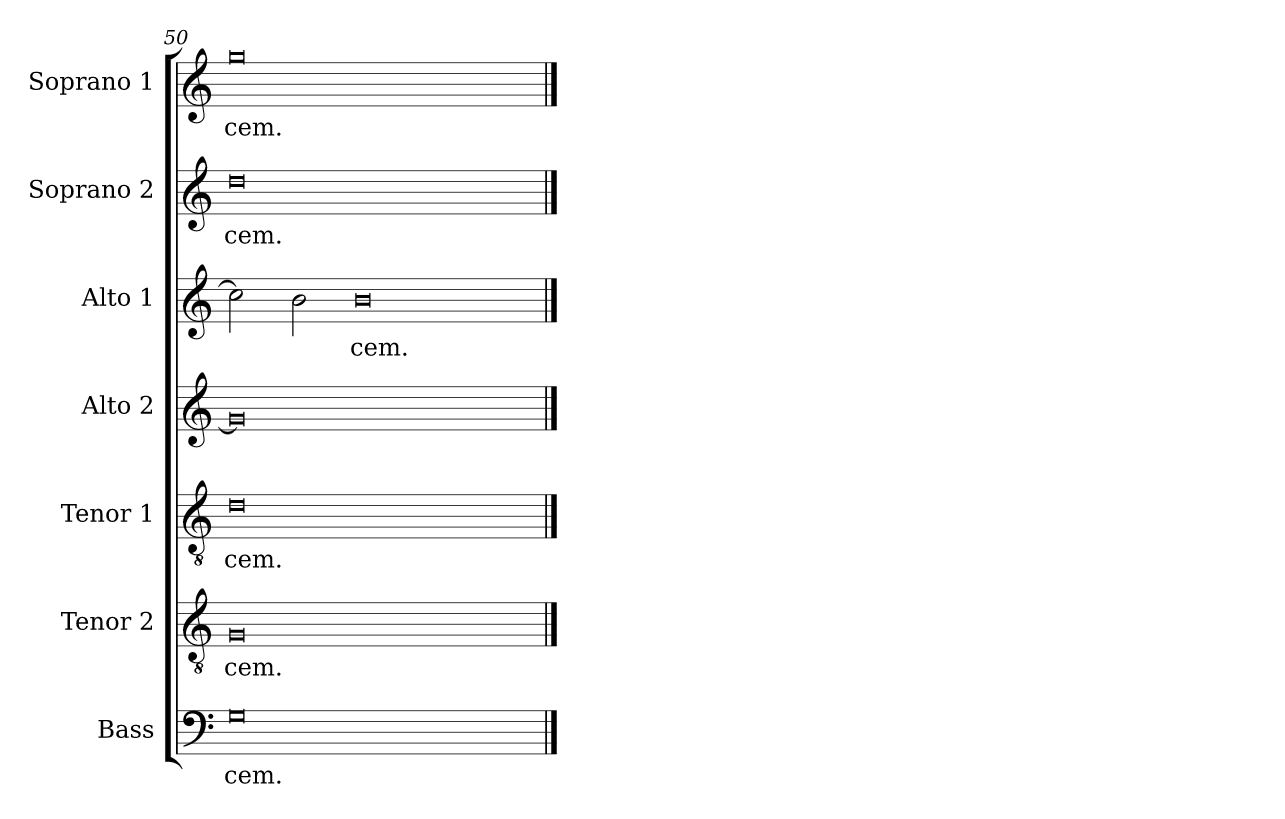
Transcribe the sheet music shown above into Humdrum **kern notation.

**kern	**text	**kern	**text	**kern	**text	**kern	**kern	**text	**kern	**text	**kern	**text
*part7	*part7	*part6	*part6	*part5	*part5	*part4	*part3	*part3	*part2	*part2	*part1	*part1
*staff7	*staff7	*staff6	*staff6	*staff5	*staff5	*staff4	*staff3	*staff3	*staff2	*staff2	*staff1	*staff1
*I"Bass	*	*I"Tenor 2	*	*I"Tenor 1	*	*I"Alto 2	*I"Alto 1	*	*I"Soprano 2	*	*I"Soprano 1	*
*clefF4	*	*clefGv2	*	*clefGv2	*	*clefG2	*clefG2	*	*clefG2	*	*clefG2	*
*k[]	*	*k[]	*	*k[]	*	*k[]	*k[]	*	*k[]	*	*k[]	*
*C:	*	*C:	*	*C:	*	*C:	*C:	*	*C:	*	*C:	*
=50	=50	=50	=50	=50	=50	=50	=50	=50	=50	=50	=50	=50
0G	-cem.	0G	-cem.	0d	-cem.	0g]	2cc\]	.	0dd	-cem.	0gg	-cem.
.	.	.	.	.	.	.	2b\	.	.	.	.	.
.	.	.	.	.	.	.	0b	-cem.	.	.	.	.
1ryy	.	1ryy	.	1ryy	.	1ryy	.	.	1ryy	.	1ryy	.
==	==	==	==	==	==	==	==	==	==	==	==	==
*-	*-	*-	*-	*-	*-	*-	*-	*-	*-	*-	*-	*-
